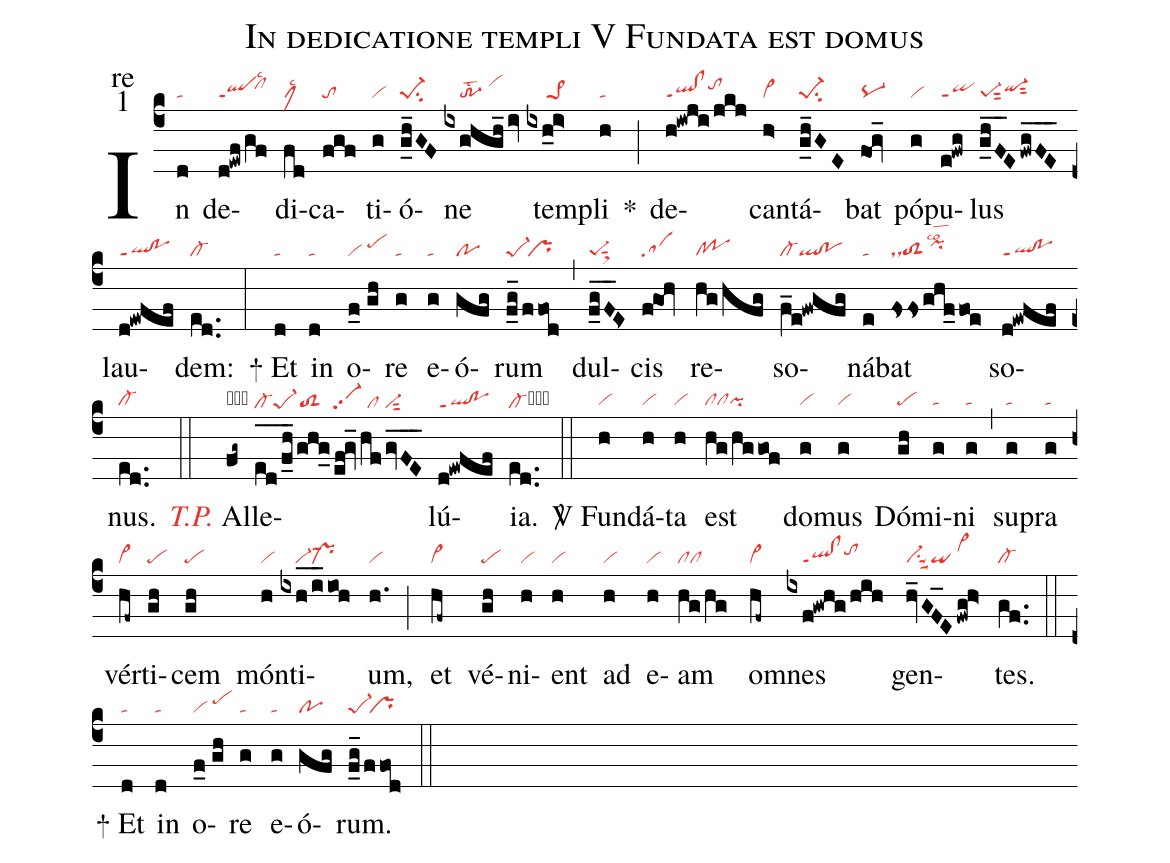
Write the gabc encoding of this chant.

name:In dedicatione templi V Fundata est domus;
office-part:re;
mode:1;
nabc-lines:1;
%%
(c4) In(d|ta) de(d!ewf/gf|qlppt1`clhilsc2)di(fd|clMlsc2)ca(fgf|to)ti(g|vi)ó(g_h_GF|pe-1su2)ne(ixghgh_/iv|////tr-3lst2/vihj) tem(ixh_i>|/////pe>1)pli(h|ta) <sp>*</sp>(;) de(h!iwji/jkj|ql!clppt1tohi)can(h>|vi>)tá(g_h_GE|pe-1su2)bat(fog_|pq-) pó(g|vi)pu(e!fwg|qippt1)lus(g_hF__E/fwgFE___|pe-1sut2qi-hhsut2) lau(d!ewfef|ql!poppt1)dem:(ed..|cl-) (:)

<sp>+</sp> Et(d|ta) in(d|ta) o(f_0//gh|vi/pehi)re(g|ta) e(g|ta)ó(gfg|po)rum(f_g_/ffod|pe-1`pr) (,) dul(f_g_F_E>|pe-1sut1sux1)cis(f@goh|sa) re(hg/hfg|cl!po)so(f_e!fwgfg|cl-ql!po)ná(e|ta)bat(fsfs/ghf_foe|dstoS2pihilsco2) so(d!ewfef|ql!poppt1)nus.(ed..|cl-) (::)

<i><c>T.P.</c></i> Al(fg~|obpe~he)le(ed__/f_h_/ghg_/|cl-hepe-1hetoS2he|ef@gv_/hf/gvFE___|vi-hepp2/clhe/vi-hesut2)lú(d!ewfef|qlhe!poheppt1){ia}.(ed..|cl-hecb) (::)

<sp>V/</sp> Fun(h|vi)dá(h|vi)ta(h|vi) est(hg/hg/gof|clclpi) do(g|vi)mus(g|vi) Dó(gh|pe)mi(g|ta)ni(g|ta) (,) su(g|ta)pra(g|ta) vér(hf~|vi>)ti(gh|pe)cem(gh|pe) món(h|vi)ti(ixh_/i_ioh|////vi-pr-)um,(h.|vi) (;) et(hf~|vi>) vé(gh|pe)ni(h|vi)ent(h|vi) ad(h|vi) e(h|vi)am(hg/hg|clcl) om(hf~|vi>)nes(ixf!gwhg/hih|////ql!clppt1tohi) gen(hv_GF_E/fwg!h>|vi-su1suu2qi/vi>hj)tes.(gf..|cl-) (::)

<sp>+</sp> Et(d|ta) in(d|ta) o(f_0//gh|vi/pehi)re(g|ta) e(g|ta)ó(gfg|po)rum.(f_g_/ffod|pe-1`pr) (::)
